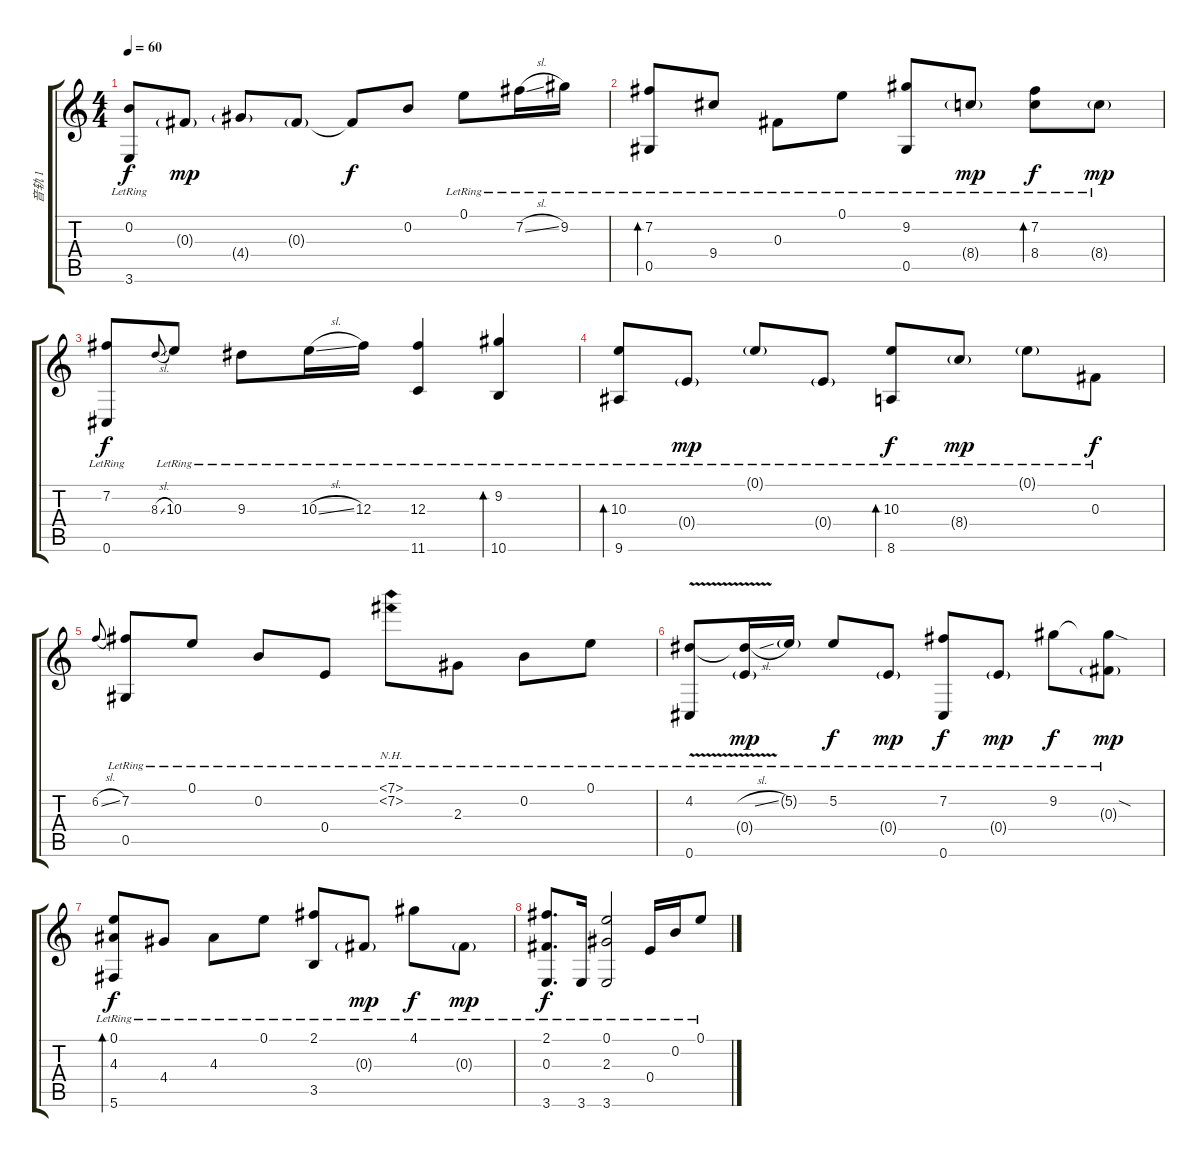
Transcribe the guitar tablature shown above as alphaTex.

\track ("音轨 1" "音轨 1") {instrument acousticguitarsteel}
\staff {score tabs}
\tuning (E4 B3 Gb3 E3 Ab2 Db2) {hide}
\ts (4 4)
\tempo 60
\clef g2
\ks c
(0.2{lr} 3.6{lr}).8{dy f} 0.3{g}.8{dy mp} 4.4{g}.8 0.3{g}.8 0.3{t}.8{dy f} 0.2.8 0.1{lr}.8 7.2{sl lr}.16 9.2{lr}.16 |
(7.2{lr} 0.5{lr}).8{bd 240} 9.4{lr}.8 0.3{lr}.8 0.1{lr}.8 (9.2{lr} 0.5{lr}).8 8.4{g lr}.8{dy mp} (7.2{lr} 8.4{lr}).8{bd 120 dy f} 8.4{g lr}.8{dy mp} |
(7.2{lr} 0.6{lr}).8{dy f} 8.3{sl}.8{gr onbeat} 10.3{lr}.8 9.3{lr}.8 10.3{sl lr}.16 12.3{lr}.16 (12.3{lr} 11.6{lr}).4 (9.2{lr} 10.6{lr}).4{bd 120} |
(10.3{lr} 9.6{lr}).8{bd 240} 0.4{g lr}.8{dy mp} 0.1{g lr}.8 0.4{g lr}.8 (10.3{lr} 8.6{lr}).8{bd 240 dy f} 8.4{g lr}.8{dy mp} 0.1{g lr}.8 0.3{lr}.8{dy f} |
6.2{sl}.8{gr onbeat} (7.2{lr} 0.5{lr}).8 0.1{lr}.8 0.2{lr}.8 0.4{lr}.8 (7.1{nh lr} 7.2{nh lr}).8 2.3{lr}.8 0.2{lr}.8 0.1{lr}.8 |
(4.2{v lr} 0.6{lr}).8 (4.2{sl t} 0.4{g lr}).16{dy mp} 5.2{g lr}.16 5.2{lr}.8{dy f} 0.4{g lr}.8{dy mp} (7.2{lr} 0.6{lr}).8{dy f} 0.4{g lr}.8{dy mp} 9.2{lr}.8{dy f} (9.2{sod t} 0.3{g lr}).8{dy mp} |
(0.1{lr} 4.3{lr} 5.6{lr}).8{bd 240 dy f} 4.4{lr}.8 4.3{lr}.8 0.1{lr}.8 (2.1{lr} 3.5{lr}).8 0.3{g lr}.8{dy mp} 4.1{lr}.8{dy f} 0.3{g lr}.8{dy mp} |
(2.1{lr} 0.3{lr} 3.6{lr}).8{d dy f} 3.6{lr}.16 (0.1{lr} 2.3{lr} 3.6{lr}).2 0.4{lr}.16 0.2{lr}.16 0.1{lr}.8
